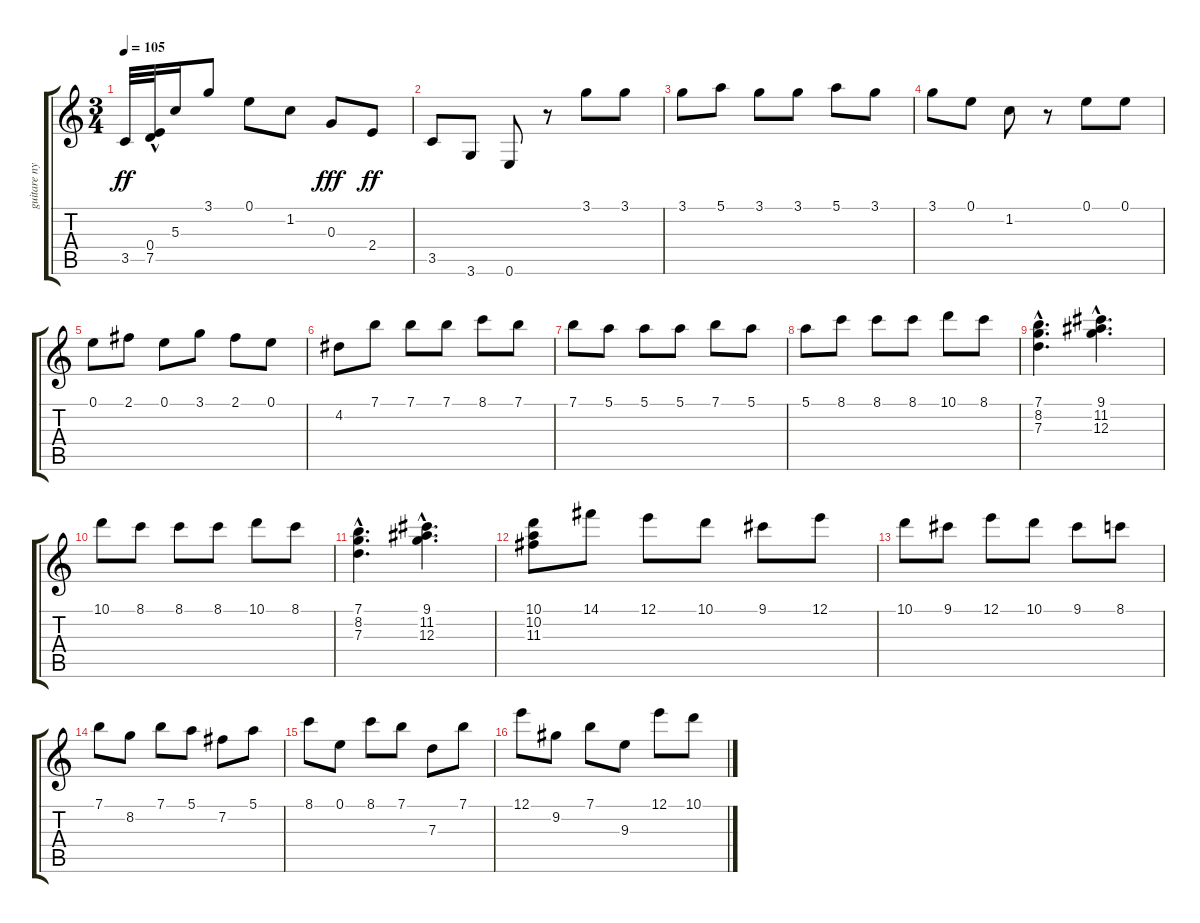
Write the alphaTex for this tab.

\track ("guitare nylon" "guitare ny") {instrument acousticguitarnylon}
\staff {score tabs}
\tuning (E4 B3 G3 D3 A2 E2) {hide}
\ts (3 4)
\tempo 105
\clef g2
\ks c
3.5.32{dy ff} (0.4{hac} 7.5{hac}).32 5.3.16 3.1.8 0.1.8 1.2.8 0.3.8{dy fff} 2.4.8{dy ff} |
3.5.8 3.6.8 0.6.8 r.8 3.1.8 3.1.8 |
3.1.8 5.1.8 3.1.8 3.1.8 5.1.8 3.1.8 |
3.1.8 0.1.8 1.2.8 r.8 0.1.8 0.1.8 |
0.1.8 2.1.8 0.1.8 3.1.8 2.1.8 0.1.8 |
4.2.8 7.1.8 7.1.8 7.1.8 8.1.8 7.1.8 |
7.1.8 5.1.8 5.1.8 5.1.8 7.1.8 5.1.8 |
5.1.8 8.1.8 8.1.8 8.1.8 10.1.8 8.1.8 |
(7.1{hac} 8.2{hac} 7.3{hac}).4{d} (9.1{hac} 11.2{hac} 12.3{hac}).4{d} |
10.1.8 8.1.8 8.1.8 8.1.8 10.1.8 8.1.8 |
(7.1{hac} 8.2{hac} 7.3{hac}).4{d} (9.1{hac} 11.2{hac} 12.3{hac}).4{d} |
(10.1 10.2 11.3).8 14.1.8 12.1.8 10.1.8 9.1.8 12.1.8 |
10.1.8 9.1.8 12.1.8 10.1.8 9.1.8 8.1.8 |
7.1.8 8.2.8 7.1.8 5.1.8 7.2.8 5.1.8 |
8.1.8 0.1.8 8.1.8 7.1.8 7.3.8 7.1.8 |
12.1.8 9.2.8 7.1.8 9.3.8 12.1.8 10.1.8
